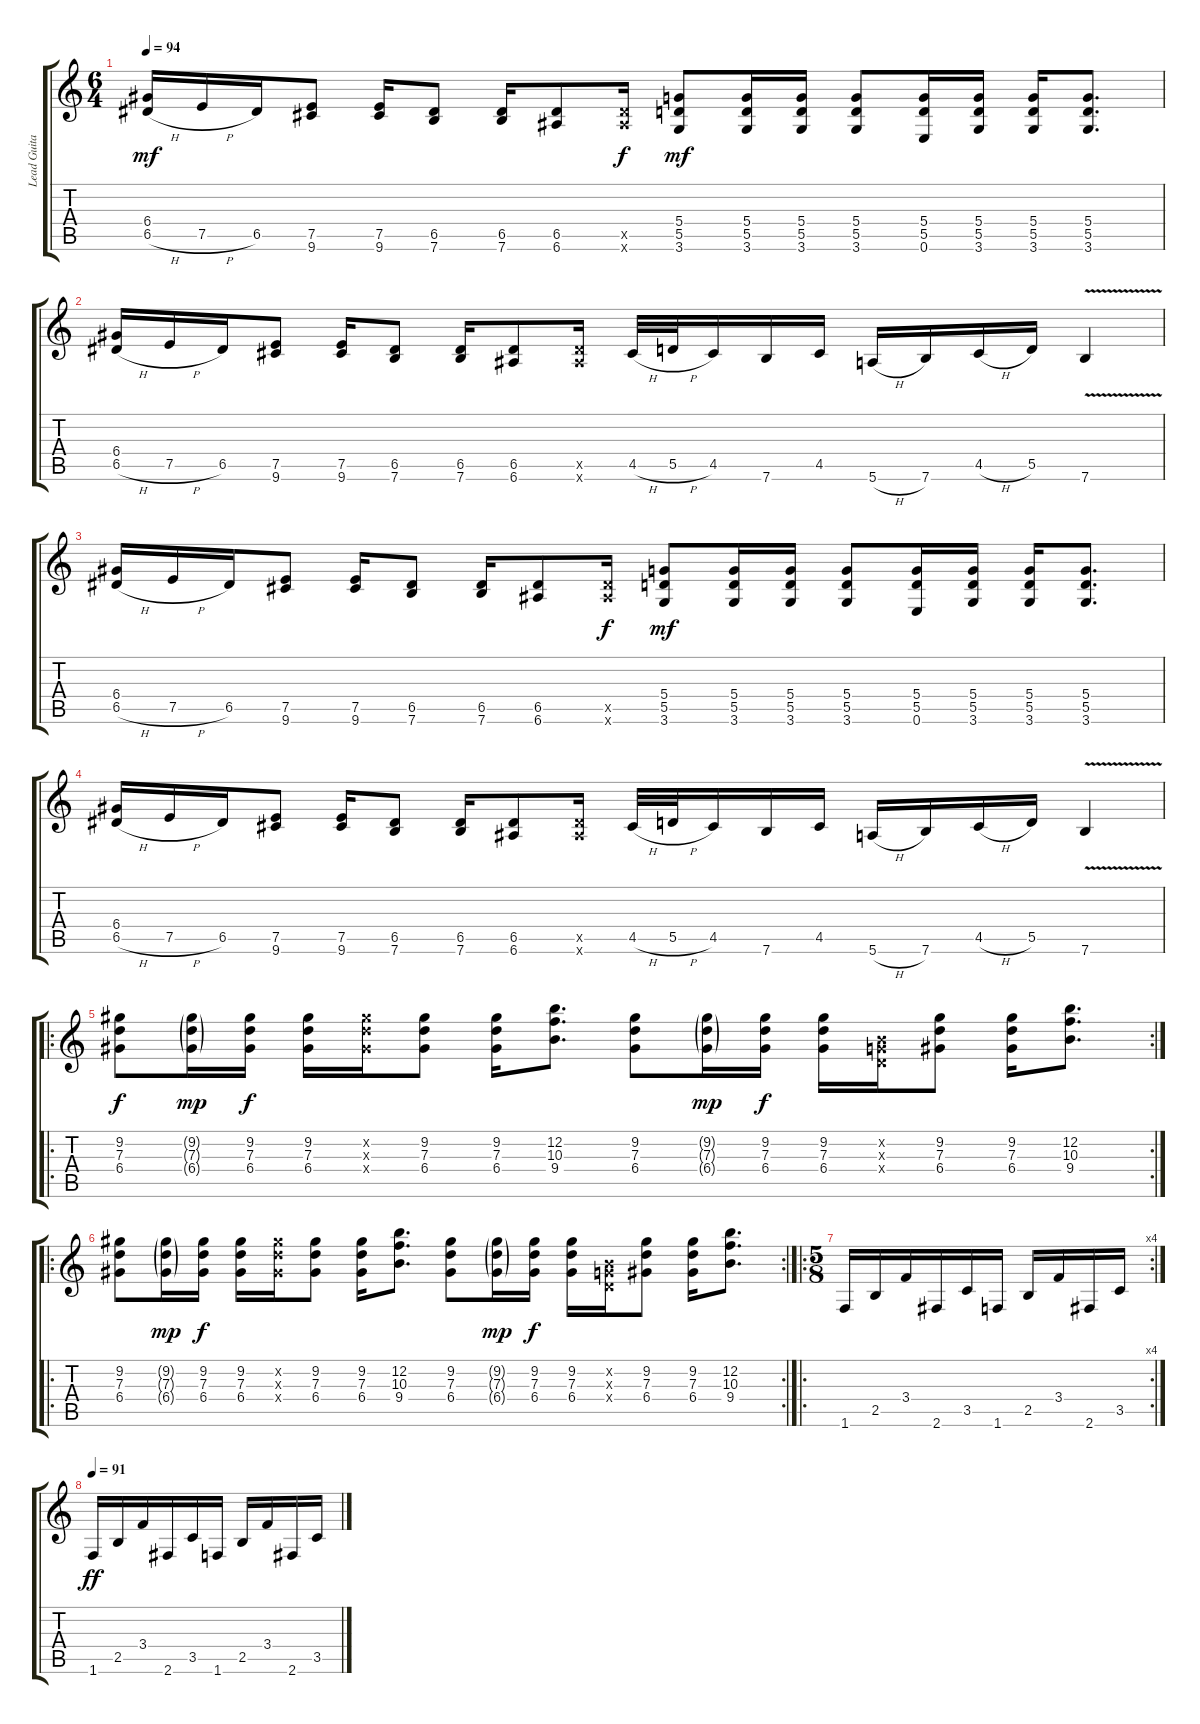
\track ("Lead Guitar" "Lead Guita") {instrument overdrivenguitar}
\staff {score tabs}
\tuning (E4 B3 G3 D3 A2 E2) {hide}
\ts (6 4)
\tempo 94
\clef g2
\ks c
(6.4 6.5{h}).16{dy mf} 7.5{h}.16 6.5.16 (7.5 9.6).8 (7.5 9.6).16 (6.5 7.6).8 (6.5 7.6).16 (6.5 6.6).8 (6.5{x} 6.6{x}).16{dy f} (5.4 5.5 3.6).8{dy mf} (5.4 5.5 3.6).16 (5.4 5.5 3.6).16 (5.4 5.5 3.6).8 (5.4 5.5 0.6).16 (5.4 5.5 3.6).16 (5.4 5.5 3.6).16 (5.4 5.5 3.6).8{d} |
(6.4 6.5{h}).16 7.5{h}.16 6.5.16 (7.5 9.6).8 (7.5 9.6).16 (6.5 7.6).8 (6.5 7.6).16 (6.5 6.6).8 (6.5{x} 6.6{x}).16 4.5{h}.32 5.5{h}.32 4.5.16 7.6.16 4.5.16 5.6{h}.16 7.6.16 4.5{h}.16 5.5.16 7.6{v}.4 |
(6.4 6.5{h}).16 7.5{h}.16 6.5.16 (7.5 9.6).8 (7.5 9.6).16 (6.5 7.6).8 (6.5 7.6).16 (6.5 6.6).8 (6.5{x} 6.6{x}).16{dy f} (5.4 5.5 3.6).8{dy mf} (5.4 5.5 3.6).16 (5.4 5.5 3.6).16 (5.4 5.5 3.6).8 (5.4 5.5 0.6).16 (5.4 5.5 3.6).16 (5.4 5.5 3.6).16 (5.4 5.5 3.6).8{d} |
(6.4 6.5{h}).16 7.5{h}.16 6.5.16 (7.5 9.6).8 (7.5 9.6).16 (6.5 7.6).8 (6.5 7.6).16 (6.5 6.6).8 (6.5{x} 6.6{x}).16 4.5{h}.32 5.5{h}.32 4.5.16 7.6.16 4.5.16 5.6{h}.16 7.6.16 4.5{h}.16 5.5.16 7.6{v}.4 |
\ro
\rc 2
(9.2 7.3 6.4).8{dy f} (9.2{g} 7.3{g} 6.4{g}).16{dy mp} (9.2 7.3 6.4).16{dy f} (9.2 7.3 6.4).16 (9.2{x} 7.3{x} 6.4{x}).16 (9.2 7.3 6.4).8 (9.2 7.3 6.4).16 (12.2 10.3 9.4).8{d} (9.2 7.3 6.4).8 (9.2{g} 7.3{g} 6.4{g}).16{dy mp} (9.2 7.3 6.4).16{dy f} (9.2 7.3 6.4).16 (0.2{x} 0.3{x} 0.4{x}).16 (9.2 7.3 6.4).8 (9.2 7.3 6.4).16 (12.2 10.3 9.4).8{d} |
\ro
\rc 2
(9.2 7.3 6.4).8 (9.2{g} 7.3{g} 6.4{g}).16{dy mp} (9.2 7.3 6.4).16{dy f} (9.2 7.3 6.4).16 (9.2{x} 7.3{x} 6.4{x}).16 (9.2 7.3 6.4).8 (9.2 7.3 6.4).16 (12.2 10.3 9.4).8{d} (9.2 7.3 6.4).8 (9.2{g} 7.3{g} 6.4{g}).16{dy mp} (9.2 7.3 6.4).16{dy f} (9.2 7.3 6.4).16 (0.2{x} 0.3{x} 0.4{x}).16 (9.2 7.3 6.4).8 (9.2 7.3 6.4).16 (12.2 10.3 9.4).8{d} |
\ro
\rc 4
\ts (5 8)
1.6.16 2.5.16 3.4.16 2.6.16 3.5.16 1.6.16 2.5.16 3.4.16 2.6.16 3.5.16 |
\tempo 91
1.6.16{dy ff} 2.5.16 3.4.16 2.6.16 3.5.16 1.6.16 2.5.16 3.4.16 2.6.16 3.5.16
